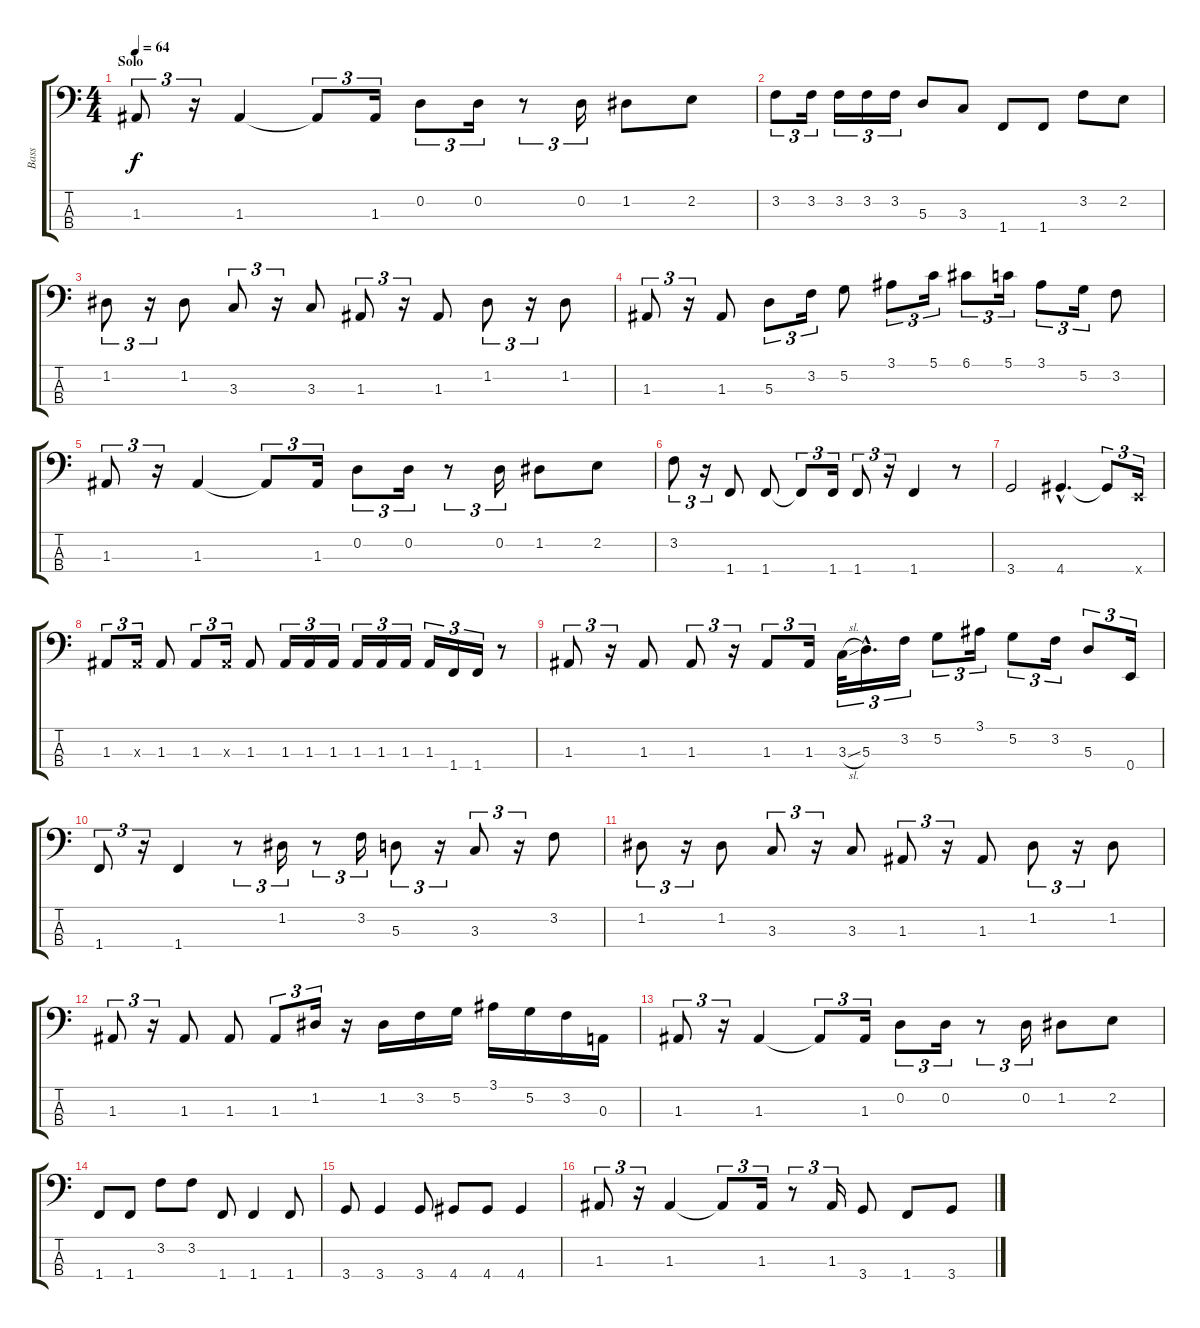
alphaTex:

\track ("Bass" "Bass") {instrument electricbassfinger}
\staff {score tabs}
\tuning (G2 D2 A1 E1) {hide}
\ts (4 4)
\section ("" "Solo")
\tempo 64
\clef f4
\ks c
1.3.8{tu (3 2) dy f} r.16{tu (3 2)} 1.3.4 1.3{t}.8{tu (3 2)} 1.3.16{tu (3 2)} 0.2.8{tu (3 2)} 0.2.16{tu (3 2)} r.8{tu (3 2)} 0.2.16{tu (3 2)} 1.2.8 2.2.8 |
3.2.8{tu (3 2)} 3.2.16{tu (3 2)} 3.2.16{tu (3 2)} 3.2.16{tu (3 2)} 3.2.16{tu (3 2)} 5.3.8 3.3.8 1.4.8 1.4.8 3.2.8 2.2.8 |
1.2.8{tu (3 2)} r.16{tu (3 2)} 1.2.8 3.3.8{tu (3 2)} r.16{tu (3 2)} 3.3.8 1.3.8{tu (3 2)} r.16{tu (3 2)} 1.3.8 1.2.8{tu (3 2)} r.16{tu (3 2)} 1.2.8 |
1.3.8{tu (3 2)} r.16{tu (3 2)} 1.3.8 5.3.8{tu (3 2)} 3.2.16{tu (3 2)} 5.2.8 3.1.8{tu (3 2)} 5.1.16{tu (3 2)} 6.1.8{tu (3 2)} 5.1.16{tu (3 2)} 3.1.8{tu (3 2)} 5.2.16{tu (3 2)} 3.2.8 |
1.3.8{tu (3 2)} r.16{tu (3 2)} 1.3.4 1.3{t}.8{tu (3 2)} 1.3.16{tu (3 2)} 0.2.8{tu (3 2)} 0.2.16{tu (3 2)} r.8{tu (3 2)} 0.2.16{tu (3 2)} 1.2.8 2.2.8 |
3.2.8{tu (3 2)} r.16{tu (3 2)} 1.4.8 1.4.8 1.4{t}.8{tu (3 2)} 1.4.16{tu (3 2)} 1.4.8{tu (3 2)} r.16{tu (3 2)} 1.4.4 r.8 |
3.4.2 4.4{hac}.4{d} 4.4{t}.8{tu (3 2)} 0.4{x}.16{tu (3 2)} |
1.3.8{tu (3 2)} 1.3{x}.16{tu (3 2)} 1.3.8 1.3.8{tu (3 2)} 1.3{x}.16{tu (3 2)} 1.3.8 1.3.16{tu (3 2)} 1.3.16{tu (3 2)} 1.3.16{tu (3 2)} 1.3.16{tu (3 2)} 1.3.16{tu (3 2)} 1.3.16{tu (3 2)} 1.3.16{tu (3 2)} 1.4.16{tu (3 2)} 1.4.16{tu (3 2)} r.8 |
1.3.8{tu (3 2)} r.16{tu (3 2)} 1.3.8 1.3.8{tu (3 2)} r.16{tu (3 2)} 1.3.8{tu (3 2)} 1.3.16{tu (3 2)} 3.3{sl}.32{tu (3 2)} 5.3{hac}.16{d tu (3 2)} 3.2.16{tu (3 2)} 5.2.8{tu (3 2)} 3.1.16{tu (3 2)} 5.2.8{tu (3 2)} 3.2.16{tu (3 2)} 5.3.8{tu (3 2)} 0.4.16{tu (3 2)} |
1.4.8{tu (3 2)} r.16{tu (3 2)} 1.4.4 r.8{tu (3 2)} 1.2.16{tu (3 2)} r.8{tu (3 2)} 3.2.16{tu (3 2)} 5.3.8{tu (3 2)} r.16{tu (3 2)} 3.3.8{tu (3 2)} r.16{tu (3 2)} 3.2.8 |
1.2.8{tu (3 2)} r.16{tu (3 2)} 1.2.8 3.3.8{tu (3 2)} r.16{tu (3 2)} 3.3.8 1.3.8{tu (3 2)} r.16{tu (3 2)} 1.3.8 1.2.8{tu (3 2)} r.16{tu (3 2)} 1.2.8 |
1.3.8{tu (3 2)} r.16{tu (3 2)} 1.3.8 1.3.8 1.3.8{tu (3 2)} 1.2.16{tu (3 2)} r.16 1.2.16 3.2.16 5.2.16 3.1.16 5.2.16 3.2.16 0.3.16 |
1.3.8{tu (3 2)} r.16{tu (3 2)} 1.3.4 1.3{t}.8{tu (3 2)} 1.3.16{tu (3 2)} 0.2.8{tu (3 2)} 0.2.16{tu (3 2)} r.8{tu (3 2)} 0.2.16{tu (3 2)} 1.2.8 2.2.8 |
1.4.8 1.4.8 3.2.8 3.2.8 1.4.8 1.4.4 1.4.8 |
3.4.8 3.4.4 3.4.8 4.4.8 4.4.8 4.4.4 |
1.3.8{tu (3 2)} r.16{tu (3 2)} 1.3.4 1.3{t}.8{tu (3 2)} 1.3.16{tu (3 2)} r.8{tu (3 2)} 1.3.16{tu (3 2)} 3.4.8 1.4.8 3.4.8
